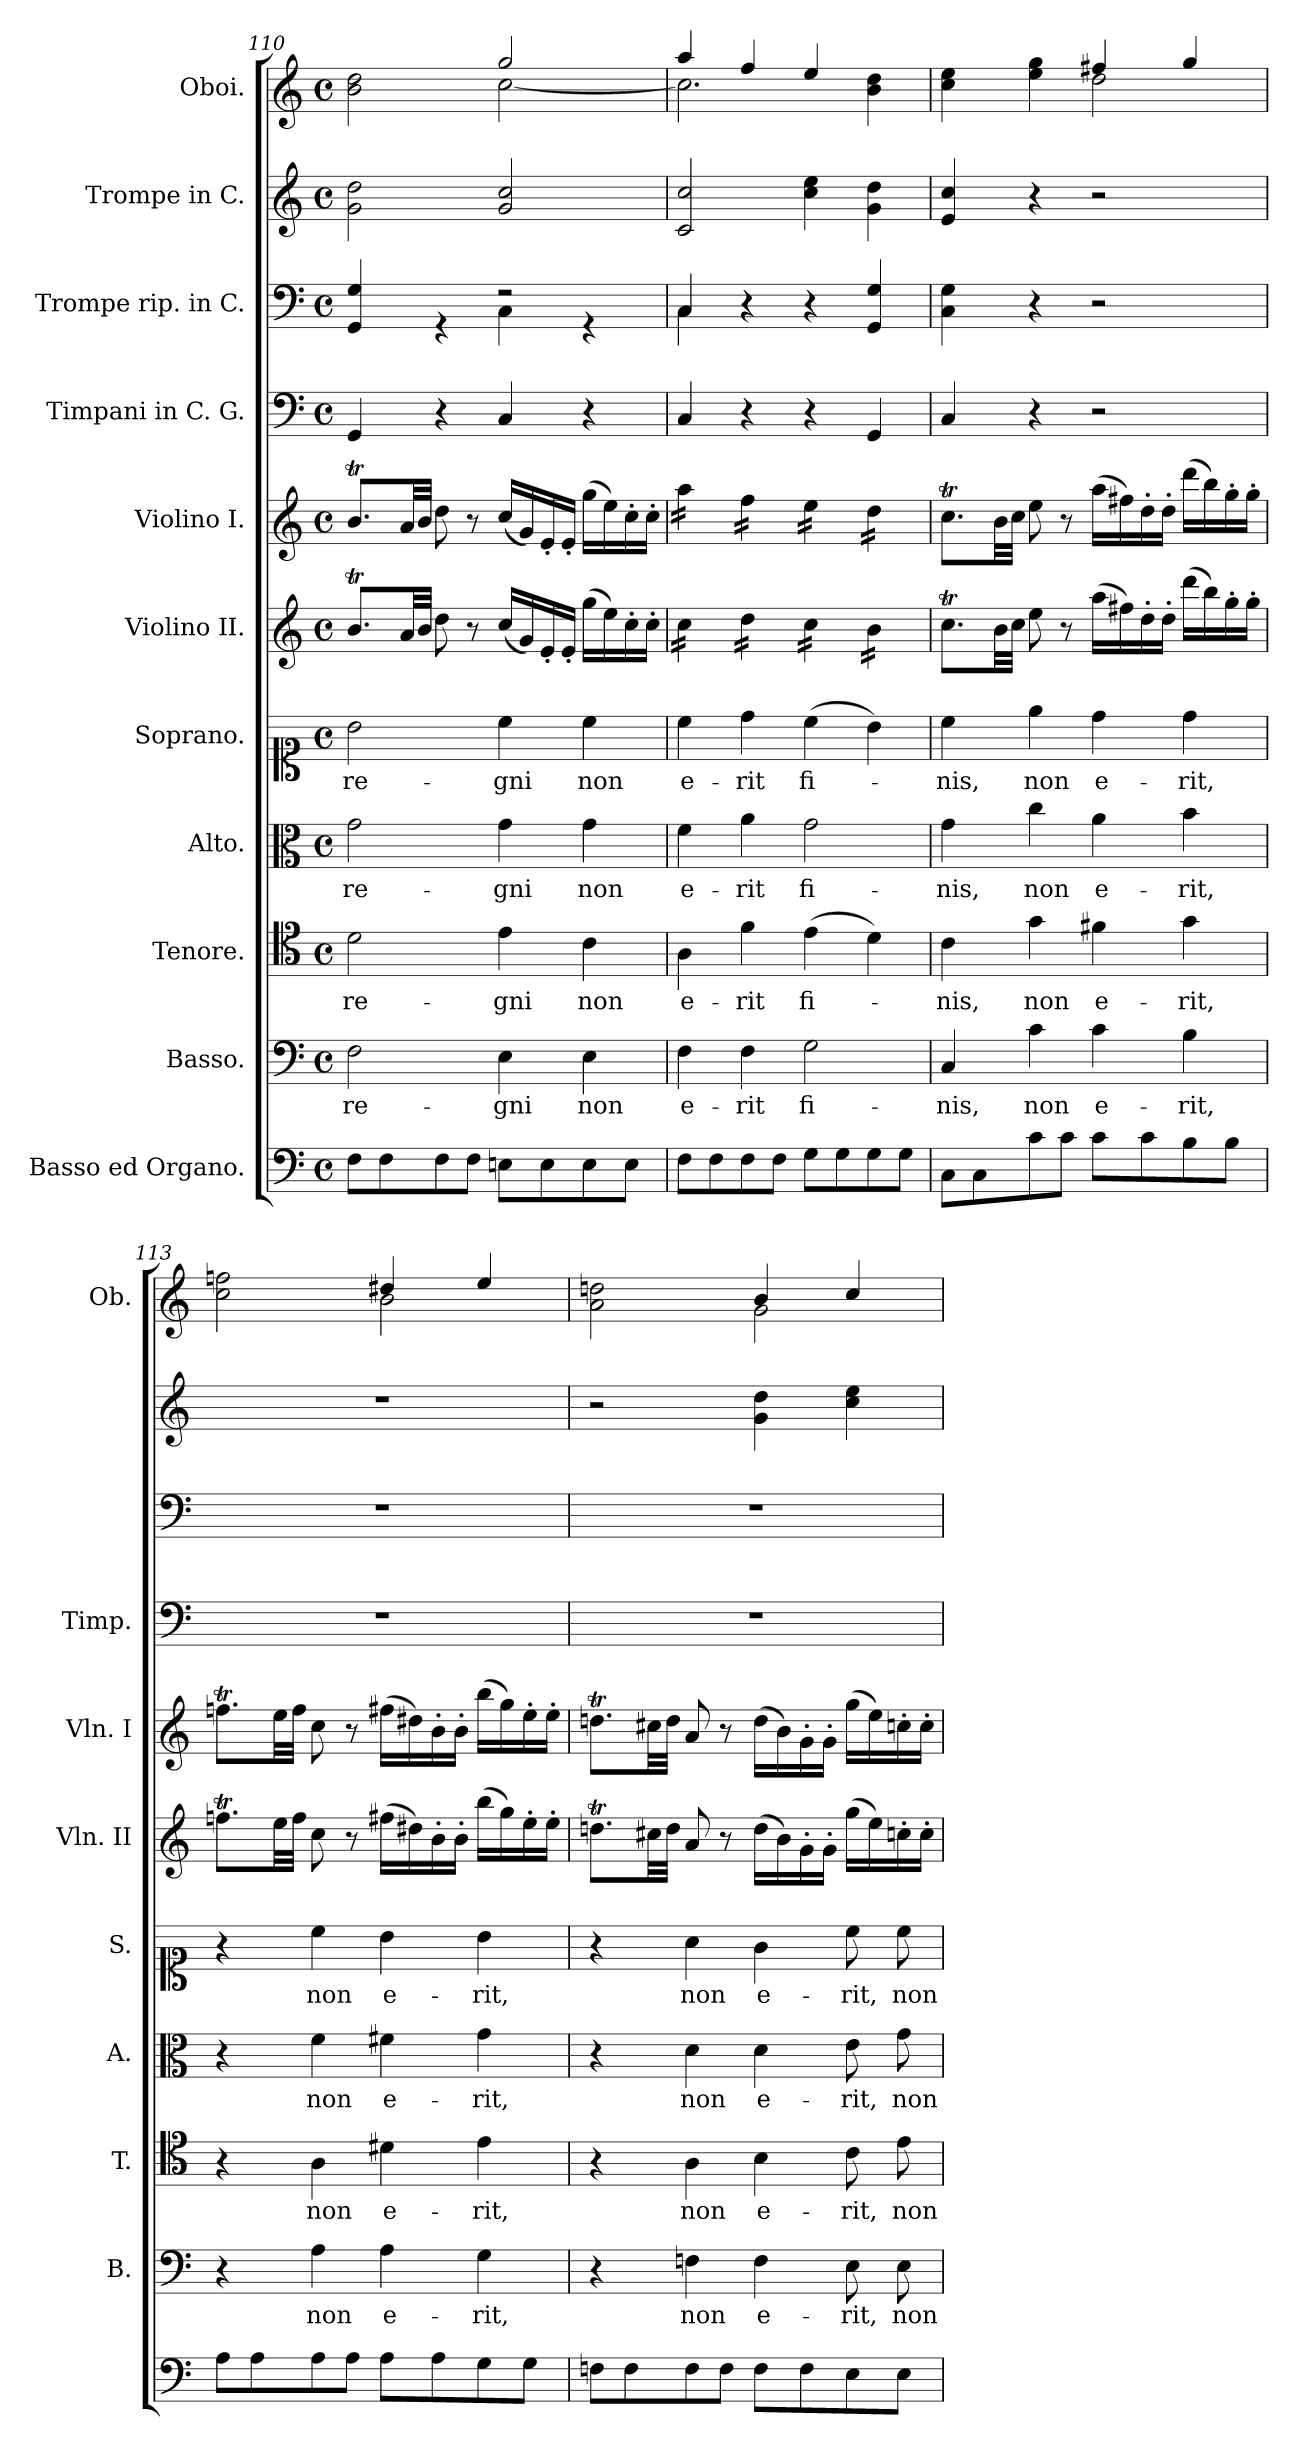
**kern	**kern	**text	**kern	**text	**kern	**text	**kern	**text	**kern	**kern	**kern	**kern	**kern	**kern
*part11	*part10	*part10	*part9	*part9	*part8	*part8	*part7	*part7	*part6	*part5	*part4	*part3	*part2	*part1
*staff11	*staff10	*staff10	*staff9	*staff9	*staff8	*staff8	*staff7	*staff7	*staff6	*staff5	*staff4	*staff3	*staff2	*staff1
*I"Basso ed  Organo.	*I"Basso.	*	*I"Tenore.	*	*I"Alto.	*	*I"Soprano.	*	*I"Violino II.	*I"Violino I.	*I"Timpani in C. G.	*I"Trompe rip. in C.	*I"Trompe in C.	*I"Oboi.
*	*I'B.	*	*I'T.	*	*I'A.	*	*I'S.	*	*I'Vln. II	*I'Vln. I	*I'Timp.	*	*	*I'Ob.
!!LO:PB:g=z
*clefF4	*clefF4	*	*clefC4	*	*clefC3	*	*clefC1	*	*clefG2	*clefG2	*clefF4	*clefF4	*clefG2	*clefG2
*k[]	*k[]	*	*k[]	*	*k[]	*	*k[]	*	*k[]	*k[]	*k[]	*k[]	*k[]	*k[]
*M4/4	*M4/4	*	*M4/4	*	*M4/4	*	*M4/4	*	*M4/4	*M4/4	*M4/4	*M4/4	*M4/4	*M4/4
*met(c)	*met(c)	*	*met(c)	*	*met(c)	*	*met(c)	*	*met(c)	*met(c)	*met(c)	*met(c)	*met(c)	*met(c)
=110	=110	=110	=110	=110	=110	=110	=110	=110	=110	=110	=110	=110	=110	=110
!	!	!LO:LY:b	!	!LO:LY:b	!	!LO:LY:b	!	!LO:LY:b	!	!	!	!	!	!
*	*	*	*	*	*	*	*	*	*	*	*	*^	*	*^
8F\L	2F\	re-	2d\	re-	2g\	re-	2b\	re-	8.bt/L	8.bt/L	4GG/	4GG/ 4G/	2ryy	2g\ 2dd\	2b\ 2dd\	2ryy
8F\	.	.	.	.	.	.	.	.	.	.	.	.	.	.	.	.
.	.	.	.	.	.	.	.	.	32a/LL	32a/LL	.	.	.	.	.	.
.	.	.	.	.	.	.	.	.	32b/JJJ	32b/JJJ	.	.	.	.	.	.
8F\	.	.	.	.	.	.	.	.	8dd\	8dd\	4r	4rGG	.	.	.	.
8F\J	.	.	.	.	.	.	.	.	8r	8r	.	.	.	.	.	.
!	!	!LO:LY:b	!	!LO:LY:b	!	!LO:LY:b	!	!LO:LY:b	!	!	!	!	!	!	!	!
8En\L	4E\	-gni	4e\	-gni	4g\	-gni	4cc\	-gni	(<16cc/LL	(<16cc/LL	4C/	2r	4C\	2g/ 2cc/	2gg/	[2cc\
.	.	.	.	.	.	.	.	.	16g/)	16g/)	.	.	.	.	.	.
8E\	.	.	.	.	.	.	.	.	16e'/	16e'/	.	.	.	.	.	.
.	.	.	.	.	.	.	.	.	16e'/JJ	16e'/JJ	.	.	.	.	.	.
!	!	!LO:LY:b	!	!LO:LY:b	!	!LO:LY:b	!	!LO:LY:b	!	!	!	!	!	!	!	!
8E\	4E\	non	4c\	non	4g\	non	4cc\	non	(>16gg\LL	(>16gg\LL	4r	.	4r	.	.	.
.	.	.	.	.	.	.	.	.	16ee\)	16ee\)	.	.	.	.	.	.
8E\J	.	.	.	.	.	.	.	.	16cc'\	16cc'\	.	.	.	.	.	.
.	.	.	.	.	.	.	.	.	16cc'\JJ	16cc'\JJ	.	.	.	.	.	.
=111	=111	=111	=111	=111	=111	=111	=111	=111	=111	=111	=111	=111	=111	=111	=111	=111
!	!	!LO:LY:b	!	!LO:LY:b	!	!LO:LY:b	!	!LO:LY:b	!	!	!	!	!	!	!	!
*	*	*	*	*	*	*	*	*	*tremolo	*	*	*	*	*	*	*
*	*	*	*	*	*	*	*	*	*	*tremolo	*	*	*	*	*	*
8F\L	4F\	e-	4A\	e-	4f\	e-	4cc\	e-	16cc\LL	16aa\LL	4C/	4C/	4C\	2c/ 2cc/	4aa/	2.cc\]
.	.	.	.	.	.	.	.	.	16cc\	16aa\	.	.	.	.	.	.
8F\	.	.	.	.	.	.	.	.	16cc\	16aa\	.	.	.	.	.	.
.	.	.	.	.	.	.	.	.	16cc\JJ	16aa\JJ	.	.	.	.	.	.
!	!	!LO:LY:b	!	!LO:LY:b	!	!LO:LY:b	!	!LO:LY:b	!	!	!	!	!	!	!	!
8F\	4F\	-rit	4f\	-rit	4a\	-rit	4dd\	-rit	16dd\LL	16ff\LL	4r	4r	4ryy	.	4ff/	.
.	.	.	.	.	.	.	.	.	16dd\	16ff\	.	.	.	.	.	.
8F\J	.	.	.	.	.	.	.	.	16dd\	16ff\	.	.	.	.	.	.
.	.	.	.	.	.	.	.	.	16dd\JJ	16ff\JJ	.	.	.	.	.	.
!	!	!LO:LY:b	!	!LO:LY:b	!	!LO:LY:b	!	!LO:LY:b	!	!	!	!	!	!	!	!
8G\L	2G\	fi-	(>4e\	fi-	2g\	fi-	(>4cc\	fi-	16cc\LL	16ee\LL	4r	4r	4ryy	4cc\ 4ee\	4ee/	.
.	.	.	.	.	.	.	.	.	16cc\	16ee\	.	.	.	.	.	.
8G\	.	.	.	.	.	.	.	.	16cc\	16ee\	.	.	.	.	.	.
.	.	.	.	.	.	.	.	.	16cc\JJ	16ee\JJ	.	.	.	.	.	.
8G\	.	.	4d\)	.	.	.	4b\)	.	16b\LL	16dd\LL	4GG/	4GG/ 4G/	4ryy	4g\ 4dd\	4b\ 4dd\	4ryy
.	.	.	.	.	.	.	.	.	16b\	16dd\	.	.	.	.	.	.
8G\J	.	.	.	.	.	.	.	.	16b\	16dd\	.	.	.	.	.	.
.	.	.	.	.	.	.	.	.	16b\JJ	16dd\JJ	.	.	.	.	.	.
*	*	*	*	*	*	*	*	*	*	*Xtremolo	*	*	*	*	*	*
*	*	*	*	*	*	*	*	*	*Xtremolo	*	*	*	*	*	*	*
*	*	*	*	*	*	*	*	*	*	*	*	*v	*v	*	*	*
=112	=112	=112	=112	=112	=112	=112	=112	=112	=112	=112	=112	=112	=112	=112	=112
!	!	!LO:LY:b	!	!LO:LY:b	!	!LO:LY:b	!	!LO:LY:b	!	!	!	!	!	!	!
8C\L	4C/	-nis,	4c\	-nis,	4g\	-nis,	4cc\	-nis,	8.ccT\L	8.ccT\L	4C/	4C\ 4G\	4e/ 4cc/	4cc\ 4ee\	2ryy
8C\	.	.	.	.	.	.	.	.	.	.	.	.	.	.	.
.	.	.	.	.	.	.	.	.	32b\LL	32b\LL	.	.	.	.	.
.	.	.	.	.	.	.	.	.	32cc\JJJ	32cc\JJJ	.	.	.	.	.
!	!	!LO:LY:b	!	!LO:LY:b	!	!LO:LY:b	!	!LO:LY:b	!	!	!	!	!	!	!
8c\	4c\	non	4g\	non	4cc\	non	4ee\	non	8ee\	8ee\	4r	4r	4r	4ee\ 4gg\	.
8c\J	.	.	.	.	.	.	.	.	8r	8r	.	.	.	.	.
!	!	!LO:LY:b	!	!LO:LY:b	!	!LO:LY:b	!	!LO:LY:b	!	!	!	!	!	!	!
8c\L	4c\	e-	4f#X\	e-	4a\	e-	4dd\	e-	(>16aa\LL	(>16aa\LL	2r	2r	2r	4ff#X/	2dd\
.	.	.	.	.	.	.	.	.	16ff#X\)	16ff#X\)	.	.	.	.	.
8c\	.	.	.	.	.	.	.	.	16dd'\	16dd'\	.	.	.	.	.
.	.	.	.	.	.	.	.	.	16dd'\JJ	16dd'\JJ	.	.	.	.	.
!	!	!LO:LY:b	!	!LO:LY:b	!	!LO:LY:b	!	!LO:LY:b	!	!	!	!	!	!	!
8B\	4B\	-rit,	4g\	-rit,	4b\	-rit,	4dd\	-rit,	(>16ddd\LL	(>16ddd\LL	.	.	.	4gg/	.
.	.	.	.	.	.	.	.	.	16bb\)	16bb\)	.	.	.	.	.
8B\J	.	.	.	.	.	.	.	.	16gg'\	16gg'\	.	.	.	.	.
.	.	.	.	.	.	.	.	.	16gg'\JJ	16gg'\JJ	.	.	.	.	.
=113	=113	=113	=113	=113	=113	=113	=113	=113	=113	=113	=113	=113	=113	=113	=113
8A\L	4r	.	4r	.	4r	.	4r	.	8.ffnT\L	8.ffnT\L	1r	1r	1r	2cc\ 2ffn\	2ryy
8A\	.	.	.	.	.	.	.	.	.	.	.	.	.	.	.
.	.	.	.	.	.	.	.	.	32ee\LL	32ee\LL	.	.	.	.	.
.	.	.	.	.	.	.	.	.	32ff\JJJ	32ff\JJJ	.	.	.	.	.
!	!	!LO:LY:b	!	!LO:LY:b	!	!LO:LY:b	!	!LO:LY:b	!	!	!	!	!	!	!
8A\	4A\	non	4A\	non	4f\	non	4cc\	non	8cc\	8cc\	.	.	.	.	.
8A\J	.	.	.	.	.	.	.	.	8r	8r	.	.	.	.	.
!	!	!LO:LY:b	!	!LO:LY:b	!	!LO:LY:b	!	!LO:LY:b	!	!	!	!	!	!	!
8A\L	4A\	e-	4d#X\	e-	4f#X\	e-	4b\	e-	(>16ff#X\LL	(>16ff#X\LL	.	.	.	4dd#X/	2b\
.	.	.	.	.	.	.	.	.	16dd#X\)	16dd#X\)	.	.	.	.	.
8A\	.	.	.	.	.	.	.	.	16b'\	16b'\	.	.	.	.	.
.	.	.	.	.	.	.	.	.	16b'\JJ	16b'\JJ	.	.	.	.	.
!	!	!LO:LY:b	!	!LO:LY:b	!	!LO:LY:b	!	!LO:LY:b	!	!	!	!	!	!	!
8G\	4G\	-rit,	4e\	-rit,	4g\	-rit,	4b\	-rit,	(>16bb\LL	(>16bb\LL	.	.	.	4ee/	.
.	.	.	.	.	.	.	.	.	16gg\)	16gg\)	.	.	.	.	.
8G\J	.	.	.	.	.	.	.	.	16ee'\	16ee'\	.	.	.	.	.
.	.	.	.	.	.	.	.	.	16ee'\JJ	16ee'\JJ	.	.	.	.	.
=114	=114	=114	=114	=114	=114	=114	=114	=114	=114	=114	=114	=114	=114	=114	=114
8Fn\L	4r	.	4r	.	4r	.	4r	.	8.ddnT\L	8.ddnT\L	1r	1r	2r	2a\ 2ddn\	2ryy
8F\	.	.	.	.	.	.	.	.	.	.	.	.	.	.	.
.	.	.	.	.	.	.	.	.	32cc#X\LL	32cc#X\LL	.	.	.	.	.
.	.	.	.	.	.	.	.	.	32dd\JJJ	32dd\JJJ	.	.	.	.	.
!	!	!LO:LY:b	!	!LO:LY:b	!	!LO:LY:b	!	!LO:LY:b	!	!	!	!	!	!	!
8F\	4Fn\	non	4A\	non	4d\	non	4a\	non	8a/	8a/	.	.	.	.	.
8F\J	.	.	.	.	.	.	.	.	8r	8r	.	.	.	.	.
!	!	!LO:LY:b	!	!LO:LY:b	!	!LO:LY:b	!	!LO:LY:b	!	!	!	!	!	!	!
8F\L	4F\	e-	4B\	e-	4d\	e-	4g\	e-	(>16dd\LL	(>16dd\LL	.	.	4g\ 4dd\	4b/	2g\
.	.	.	.	.	.	.	.	.	16b\)	16b\)	.	.	.	.	.
8F\	.	.	.	.	.	.	.	.	16g'\	16g'\	.	.	.	.	.
.	.	.	.	.	.	.	.	.	16g'\JJ	16g'\JJ	.	.	.	.	.
!	!	!LO:LY:b	!	!LO:LY:b	!	!LO:LY:b	!	!LO:LY:b	!	!	!	!	!	!	!
8E\	8E\	-rit,	8c\	-rit,	8e\	-rit,	8cc\	-rit,	(>16gg\LL	(>16gg\LL	.	.	4cc\ 4ee\	4cc/	.
.	.	.	.	.	.	.	.	.	16ee\)	16ee\)	.	.	.	.	.
!	!	!LO:LY:b	!	!LO:LY:b	!	!LO:LY:b	!	!LO:LY:b	!	!	!	!	!	!	!
8E\J	8E\	non	8e\	non	8g\	non	8cc\	non	16ccn'\	16ccn'\	.	.	.	.	.
.	.	.	.	.	.	.	.	.	16cc'\JJ	16cc'\JJ	.	.	.	.	.
*	*	*	*	*	*	*	*	*	*	*	*	*	*	*v	*v
=	=	=	=	=	=	=	=	=	=	=	=	=	=	=
*-	*-	*-	*-	*-	*-	*-	*-	*-	*-	*-	*-	*-	*-	*-
